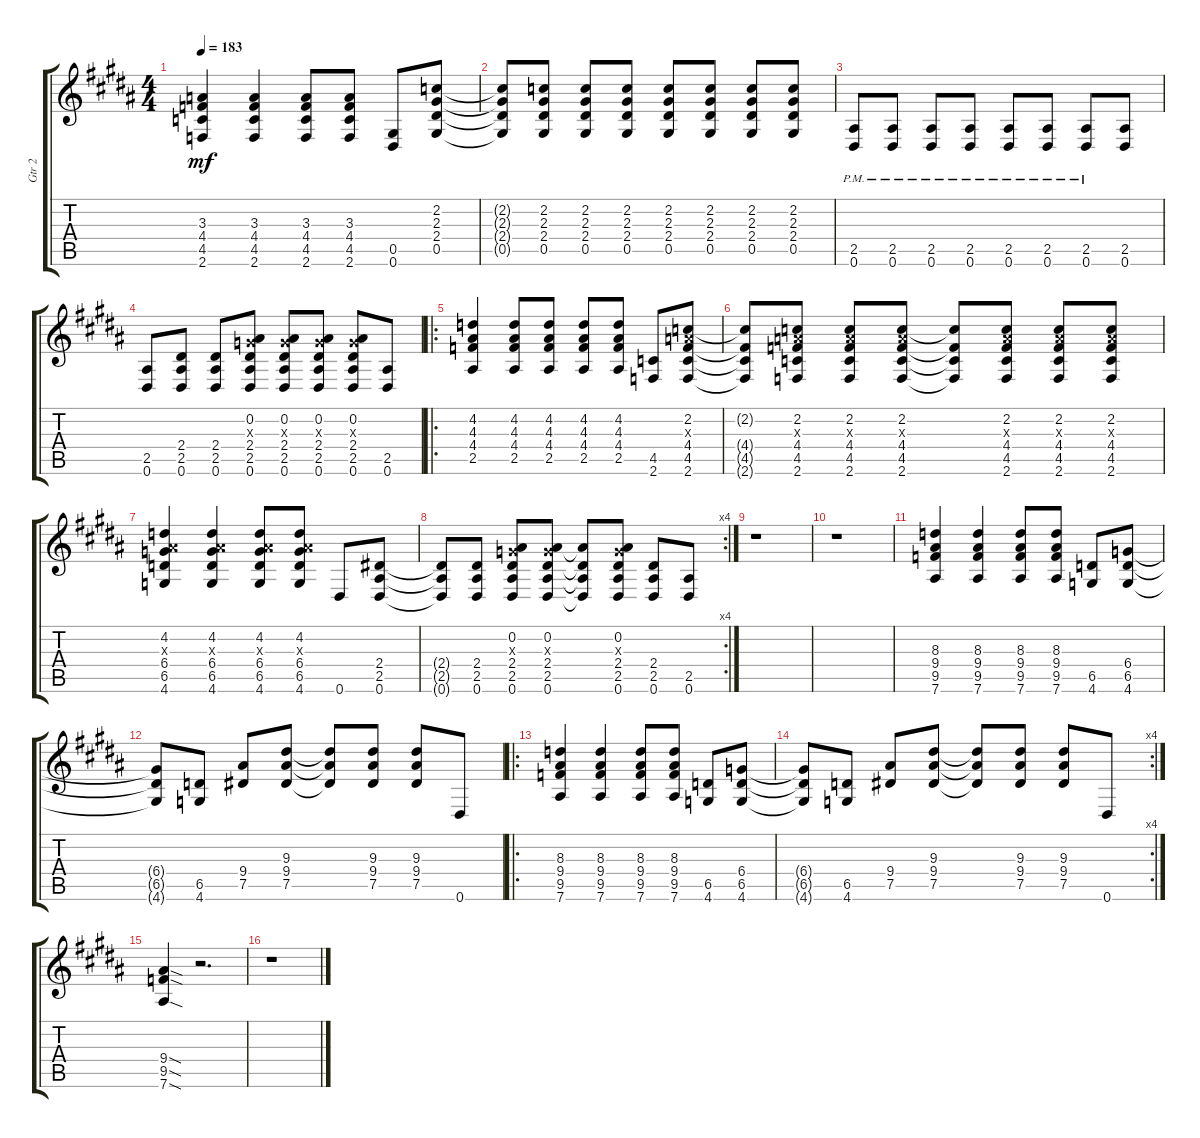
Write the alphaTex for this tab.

\track ("Gtr 2" "Gtr 2") {instrument distortionguitar}
\staff {score tabs}
\tuning (Eb4 Bb3 Gb3 Db3 Ab2 Eb2) {hide}
\ts (4 4)
\tempo 183
\clef g2
\ks b
(3.3 4.4 4.5 2.6).4{dy mf} (3.3 4.4 4.5 2.6).4 (3.3 4.4 4.5 2.6).8 (3.3 4.4 4.5 2.6).8 (0.5 0.6).8 (2.2 2.3 2.4 0.5).8 |
\ks g#minor
(2.2{t} 2.3{t} 2.4{t} 0.5{t}).8 (2.2 2.3 2.4 0.5).8 (2.2 2.3 2.4 0.5).8 (2.2 2.3 2.4 0.5).8 (2.2 2.3 2.4 0.5).8 (2.2 2.3 2.4 0.5).8 (2.2 2.3 2.4 0.5).8 (2.2 2.3 2.4 0.5).8 |
(2.5{pm} 0.6{pm}).8 (2.5{pm} 0.6{pm}).8 (2.5{pm} 0.6{pm}).8 (2.5{pm} 0.6{pm}).8 (2.5{pm} 0.6{pm}).8 (2.5{pm} 0.6{pm}).8 (2.5{pm} 0.6{pm}).8 (2.5 0.6).8 |
(2.5 0.6).8 (2.4 2.5 0.6).8 (2.4 2.5 0.6).8 (0.2 1.3{x} 2.4 2.5 0.6).8 (0.2 1.3{x} 2.4 2.5 0.6).8 (0.2 1.3{x} 2.4 2.5 0.6).8 (0.2 1.3{x} 2.4 2.5 0.6).8 (2.5 0.6).8 |
\ro
\ks b
(4.2 4.3 4.4 2.5).4 (4.2 4.3 4.4 2.5).8 (4.2 4.3 4.4 2.5).8 (4.2 4.3 4.4 2.5).8 (4.2 4.3 4.4 2.5).8 (4.5 2.6).8 (2.2 3.3{x} 4.4 4.5 2.6).8 |
\ks g#minor
(2.2{t} 4.4{t} 4.5{t} 2.6{t}).8 (2.2 3.3{x} 4.4 4.5 2.6).8 (2.2 3.3{x} 4.4 4.5 2.6).8 (2.2 3.3{x} 4.4 4.5 2.6).8 (2.2{t} 4.4{t} 4.5{t} 2.6{t}).8 (2.2 3.3{x} 4.4 4.5 2.6).8 (2.2 3.3{x} 4.4 4.5 2.6).8 (2.2 3.3{x} 4.4 4.5 2.6).8 |
(4.2 4.3{x} 6.4 6.5 4.6).4 (4.2 4.3{x} 6.4 6.5 4.6).4 (4.2 4.3{x} 6.4 6.5 4.6).8 (4.2 4.3{x} 6.4 6.5 4.6).8 0.6.8 (2.4 2.5 0.6).8 |
\rc 4
(2.4{t} 2.5{t} 0.6{t}).8 (2.4 2.5 0.6).8 (0.2 1.3{x} 2.4 2.5 0.6).8 (0.2 1.3{x} 2.4 2.5 0.6).8 (0.2{t} 2.4{t} 2.5{t} 0.6{t}).8 (0.2 1.3{x} 2.4 2.5 0.6).8 (2.4 2.5 0.6).8 (2.5 0.6).8 |
\ks b
r.1 |
\ks g#minor
r.1 |
(8.3 9.4 9.5 7.6).4 (8.3 9.4 9.5 7.6).4 (8.3 9.4 9.5 7.6).8 (8.3 9.4 9.5 7.6).8 (6.5 4.6).8 (6.4 6.5 4.6).8 |
(6.4{t} 6.5{t} 4.6{t}).8 (6.5 4.6).8 (9.4 7.5).8 (9.3 9.4 7.5).8 (9.3{t} 9.4{t} 7.5{t}).8 (9.3 9.4 7.5).8 (9.3 9.4 7.5).8 0.6.8 |
\ro
\ks b
(8.3 9.4 9.5 7.6).4 (8.3 9.4 9.5 7.6).4 (8.3 9.4 9.5 7.6).8 (8.3 9.4 9.5 7.6).8 (6.5 4.6).8 (6.4 6.5 4.6).8 |
\rc 4
\ks g#minor
(6.4{t} 6.5{t} 4.6{t}).8 (6.5 4.6).8 (9.4 7.5).8 (9.3 9.4 7.5).8 (9.3{t} 9.4{t} 7.5{t}).8 (9.3 9.4 7.5).8 (9.3 9.4 7.5).8 0.6.8 |
(9.4{sod} 9.5{sod} 7.6{sod}).4 r.2{d} |
r.1
